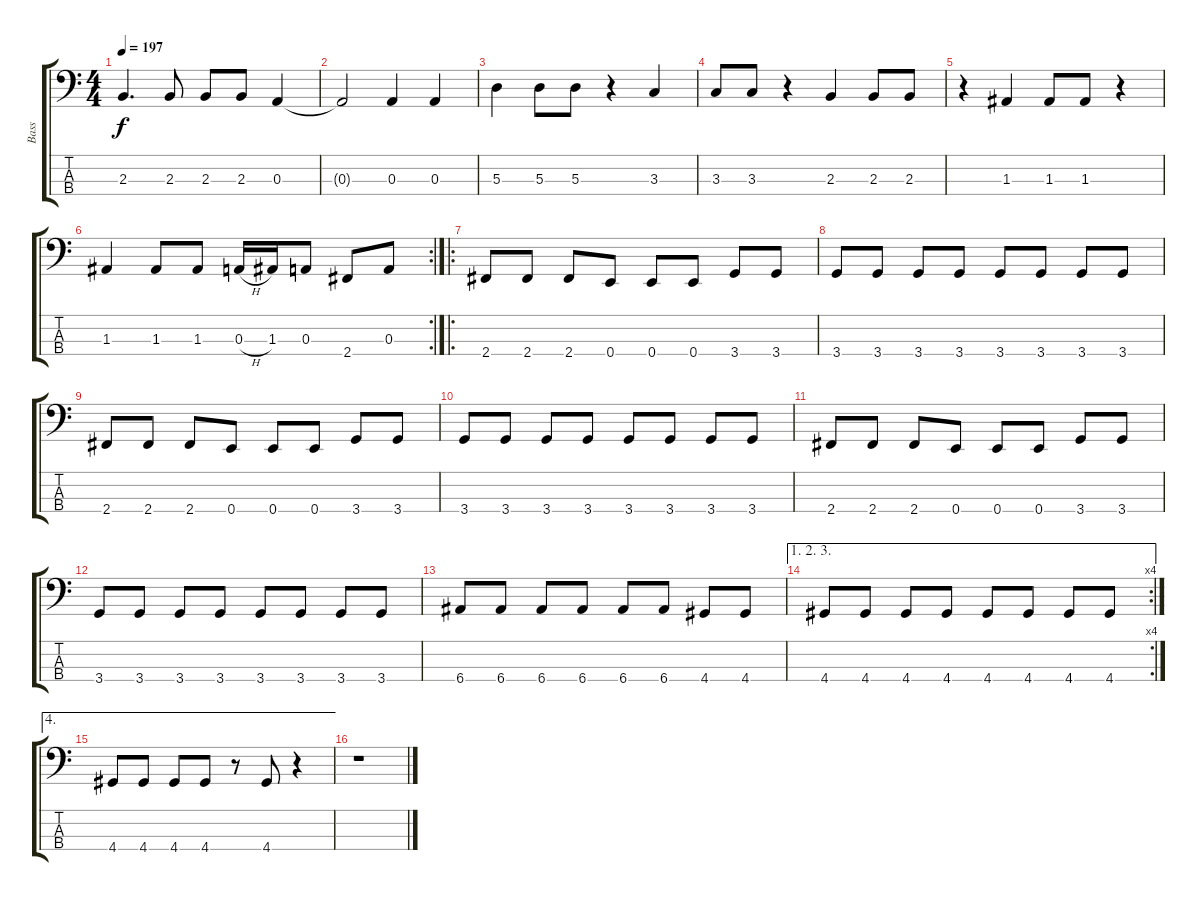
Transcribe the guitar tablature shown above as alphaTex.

\track ("Bass" "Bass") {instrument electricbassfinger}
\staff {score tabs}
\tuning (G2 D2 A1 E1) {hide}
\ts (4 4)
\tempo 197
\clef f4
\ks c
2.3.4{d dy f} 2.3.8 2.3.8 2.3.8 0.3.4 |
0.3{t}.2 0.3.4 0.3.4 |
5.3.4 5.3.8 5.3.8 r.4 3.3.4 |
3.3.8 3.3.8 r.4 2.3.4 2.3.8 2.3.8 |
r.4 1.3.4 1.3.8 1.3.8 r.4 |
\rc 2
1.3.4 1.3.8 1.3.8 0.3{h}.16 1.3.16 0.3.8 2.4.8 0.3.8 |
\ro
2.4.8 2.4.8 2.4.8 0.4.8 0.4.8 0.4.8 3.4.8 3.4.8 |
3.4.8 3.4.8 3.4.8 3.4.8 3.4.8 3.4.8 3.4.8 3.4.8 |
2.4.8 2.4.8 2.4.8 0.4.8 0.4.8 0.4.8 3.4.8 3.4.8 |
3.4.8 3.4.8 3.4.8 3.4.8 3.4.8 3.4.8 3.4.8 3.4.8 |
2.4.8 2.4.8 2.4.8 0.4.8 0.4.8 0.4.8 3.4.8 3.4.8 |
3.4.8 3.4.8 3.4.8 3.4.8 3.4.8 3.4.8 3.4.8 3.4.8 |
6.4.8 6.4.8 6.4.8 6.4.8 6.4.8 6.4.8 4.4.8 4.4.8 |
\ae (1 2 3)
\rc 4
4.4.8 4.4.8 4.4.8 4.4.8 4.4.8 4.4.8 4.4.8 4.4.8 |
\ae 4
4.4.8 4.4.8 4.4.8 4.4.8 r.8 4.4.8 r.4 |
r.1
